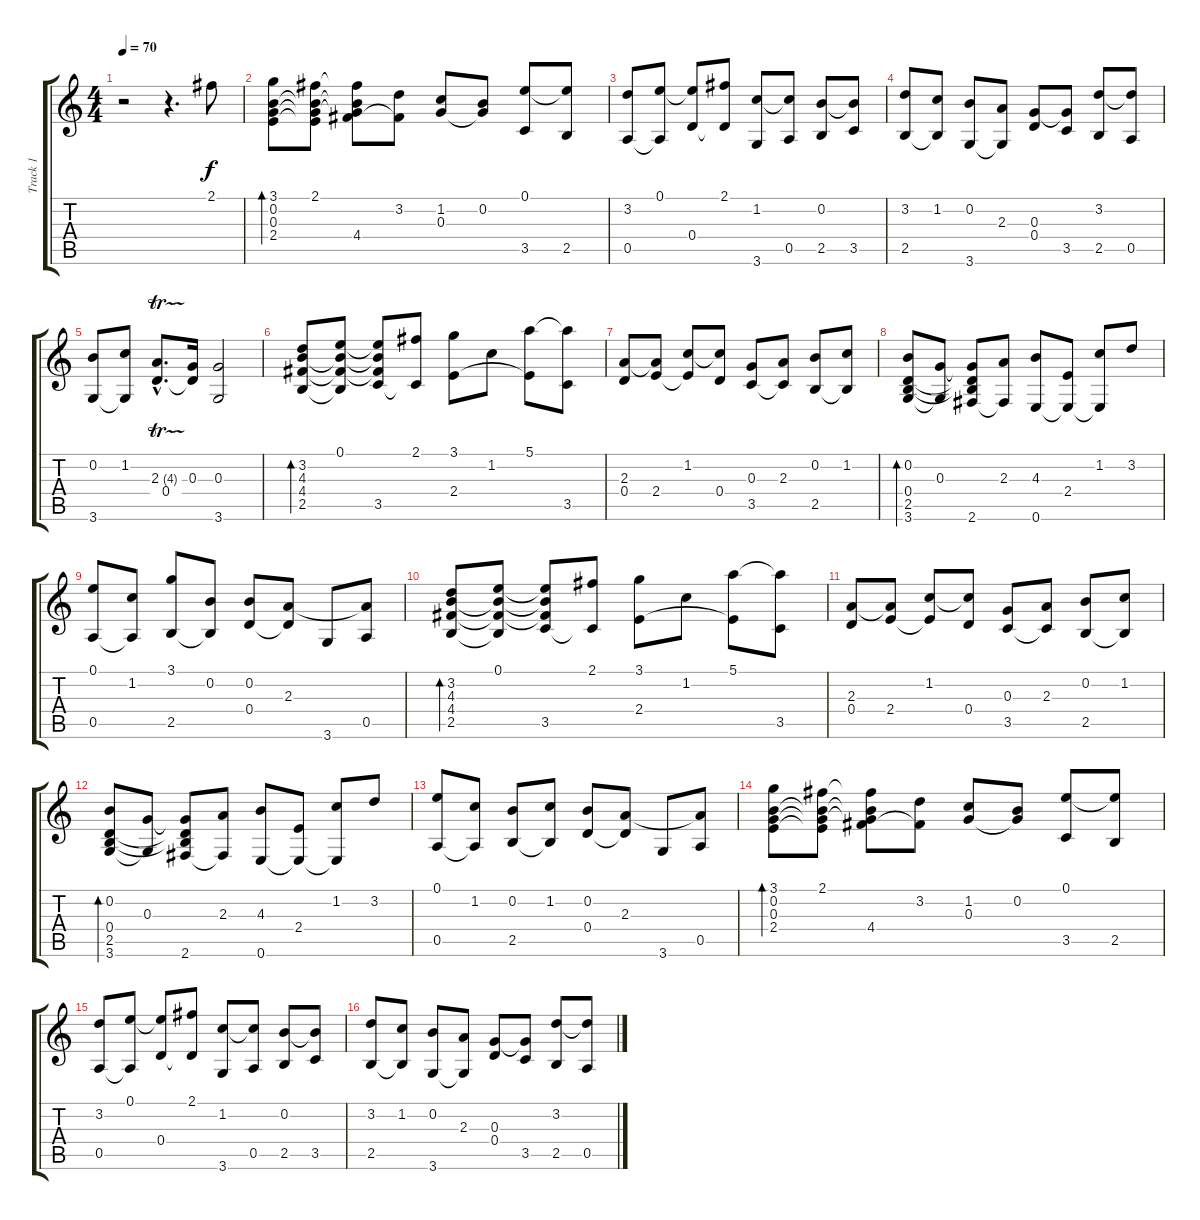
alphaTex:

\track ("Track 1" "Track 1") {instrument acousticguitarnylon}
\staff {score tabs}
\tuning (E4 B3 G3 D3 A2 E2) {hide}
\ts (4 4)
\tempo 70
\clef g2
\ks c
r.2{dy f instrument acousticguitarnylon} r.4{d} 2.1.8 |
(3.1 0.2 0.3 2.4).8{bd 120} (2.1 0.2{t} 0.3{t} 2.4{t}).8 (2.1{t} 0.2{t} 0.3{t} 4.4).8 (3.2 4.4{t}).8 (1.2 0.3).8 (0.2 0.3{t}).8 (0.1 3.5).8 (0.1{t} 2.5).8 |
(3.2 0.5).8 (0.1 0.5{t}).8 (0.1{t} 0.4).8 (2.1 0.4{t}).8 (1.2 3.6).8 (1.2{t} 0.5).8 (0.2 2.5).8 (0.2{t} 3.5).8 |
(3.2 2.5).8 (1.2 2.5{t}).8 (0.2 3.6).8 (2.3 3.6{t}).8 (0.3 0.4).8 (0.3{t} 3.5).8 (3.2 2.5).8 (3.2{t} 0.5).8 |
(0.2 3.6).8 (1.2 3.6{t}).8 (2.3{tr (4 32) hac} 0.4{hac}).8{d} (0.3 0.4{t}).16 (0.3 3.6).2 |
(3.2 4.3 4.4 2.5).8{bd 120} (0.1 4.3{t} 4.4{t} 2.5{t}).8 (0.1{t} 4.3{t} 4.4{t} 3.5).8 (2.1 3.5{t}).8 (3.1 2.4).8 1.2.8 (5.1 2.4{t}).8 (5.1{t} 3.5).8 |
(2.3 0.4).8 (2.3{t} 2.4).8 (1.2 2.4{t}).8 (1.2{t} 0.4).8 (0.3 3.5).8 (2.3 3.5{t}).8 (0.2 2.5).8 (1.2 2.5{t}).8 |
(0.2 0.4 2.5 3.6).8{bd 120} (0.3 3.6{t}).8 (0.3{t} 0.4{t} 2.5{t} 2.6).8 (2.3 2.6{t}).8 (4.3 0.6).8 (2.4 0.6{t}).8 (1.2 0.6{t}).8 3.2.8 |
(0.1 0.5).8 (1.2 0.5{t}).8 (3.1 2.5).8 (0.2 2.5{t}).8 (0.2 0.4).8 (2.3 0.4{t}).8 3.6.8 (2.3{t} 0.5).8 |
(3.2 4.3 4.4 2.5).8{bd 120} (0.1 4.3{t} 4.4{t} 2.5{t}).8 (0.1{t} 4.3{t} 4.4{t} 3.5).8 (2.1 3.5{t}).8 (3.1 2.4).8 1.2.8 (5.1 2.4{t}).8 (5.1{t} 3.5).8 |
(2.3 0.4).8 (2.3{t} 2.4).8 (1.2 2.4{t}).8 (1.2{t} 0.4).8 (0.3 3.5).8 (2.3 3.5{t}).8 (0.2 2.5).8 (1.2 2.5{t}).8 |
(0.2 0.4 2.5 3.6).8{bd 120} (0.3 3.6{t}).8 (0.3{t} 0.4{t} 2.5{t} 2.6).8 (2.3 2.6{t}).8 (4.3 0.6).8 (2.4 0.6{t}).8 (1.2 0.6{t}).8 3.2.8 |
(0.1 0.5).8 (1.2 0.5{t}).8 (0.2 2.5).8 (1.2 2.5{t}).8 (0.2 0.4).8 (2.3 0.4{t}).8 3.6.8 (2.3{t} 0.5).8 |
(3.1 0.2 0.3 2.4).8{bd 120} (2.1 0.2{t} 0.3{t} 2.4{t}).8 (2.1{t} 0.2{t} 0.3{t} 4.4).8 (3.2 4.4{t}).8 (1.2 0.3).8 (0.2 0.3{t}).8 (0.1 3.5).8 (0.1{t} 2.5).8 |
(3.2 0.5).8 (0.1 0.5{t}).8 (0.1{t} 0.4).8 (2.1 0.4{t}).8 (1.2 3.6).8 (1.2{t} 0.5).8 (0.2 2.5).8 (0.2{t} 3.5).8 |
(3.2 2.5).8 (1.2 2.5{t}).8 (0.2 3.6).8 (2.3 3.6{t}).8 (0.3 0.4).8 (0.3{t} 3.5).8 (3.2 2.5).8 (3.2{t} 0.5).8
